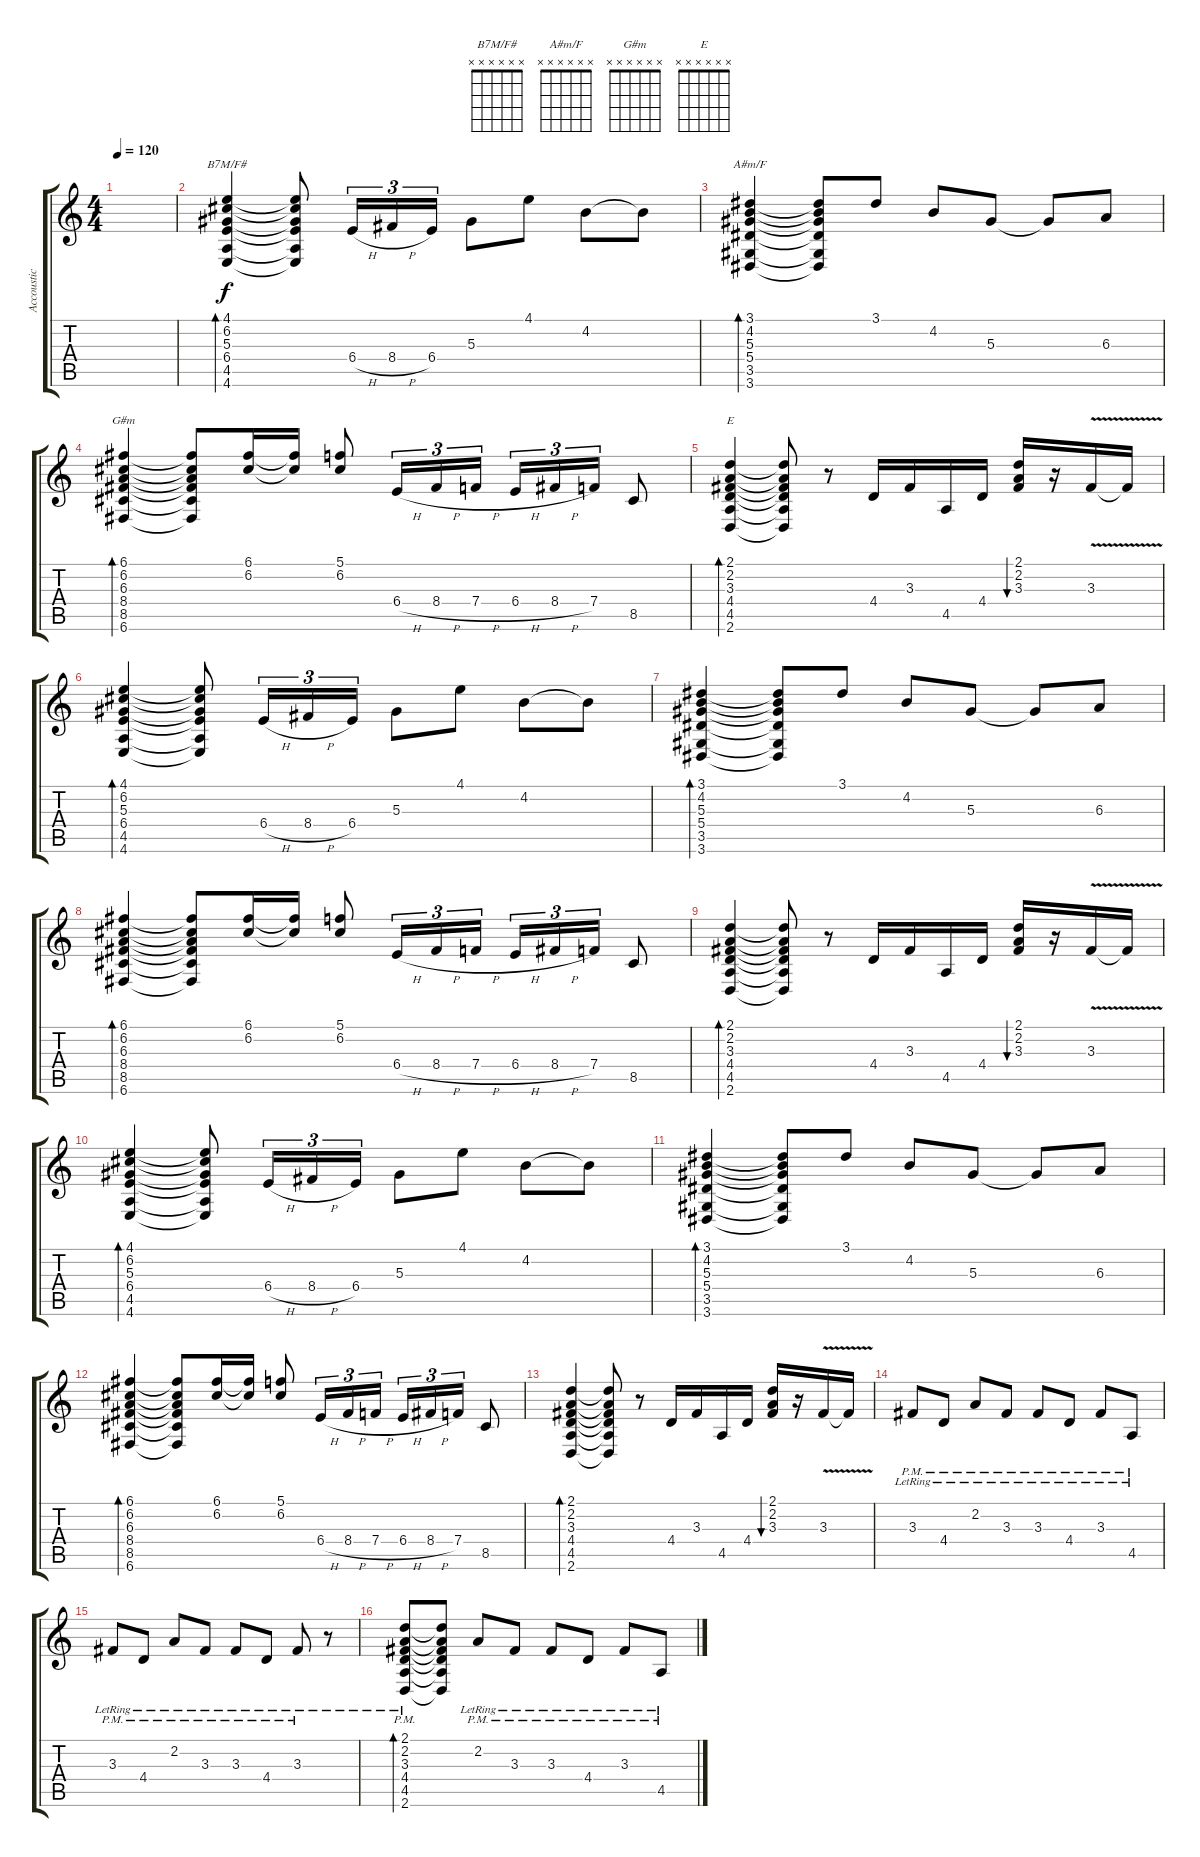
\track ("Accoustic" "Accoustic") {instrument acousticguitarsteel}
\staff {score tabs}
\tuning (C4 G3 Eb3 Bb2 F2 C2) {hide}
\chord ("B7M/F#" x x x x x x)
\chord ("A#m/F" x x x x x x)
\chord ("G#m" x x x x x x)
\chord ("E" x x x x x x)
\ts (4 4)
\tempo 120
\clef g2
\ks c
|
(4.1 6.2 5.3 6.4 4.5 4.6).4{bd 240 ch "B7M/F#"} (4.1{t} 6.2{t} 5.3{t} 6.4{t} 4.5{t} 4.6{t}).8 6.4{h}.16{tu (3 2)} 8.4{h}.16{tu (3 2)} 6.4.16{tu (3 2)} 5.3.8 4.1.8 4.2.8 4.2{t}.8 |
(3.1 4.2 5.3 5.4 3.5 3.6).4{bd 240 ch "A#m/F"} (3.1{t} 4.2{t} 5.3{t} 5.4{t} 3.5{t} 3.6{t}).8 3.1.8 4.2.8 5.3.8 5.3{t}.8 6.3.8 |
(6.1 6.2 6.3 8.4 8.5 6.6).4{bd 240 ch "G#m"} (6.1{t} 6.2{t} 6.3{t} 8.4{t} 8.5{t} 6.6{t}).8 (6.1 6.2).16 (6.1{t} 6.2{t}).16 (5.1 6.2).8{beam Up} 6.4{h}.16{tu (3 2) beam Up} 8.4{h}.16{tu (3 2) beam Up} 7.4{h}.16{tu (3 2) beam Up} 6.4{h}.16{tu (3 2)} 8.4{h}.16{tu (3 2)} 7.4.16{tu (3 2)} 8.5.8 |
(2.1 2.2 3.3 4.4 4.5 2.6).4{bd 240 ch "E"} (2.1{t} 2.2{t} 3.3{t} 4.4{t} 4.5{t} 2.6{t}).8 r.8 4.4.16 3.3.16 4.5.16 4.4.16 (2.1 2.2 3.3).16{bu 240} r.16 3.3{v}.16 3.3{t}.16 |
(4.1 6.2 5.3 6.4 4.5 4.6).4{bd 240} (4.1{t} 6.2{t} 5.3{t} 6.4{t} 4.5{t} 4.6{t}).8 6.4{h}.16{tu (3 2)} 8.4{h}.16{tu (3 2)} 6.4.16{tu (3 2)} 5.3.8 4.1.8 4.2.8 4.2{t}.8 |
(3.1 4.2 5.3 5.4 3.5 3.6).4{bd 240} (3.1{t} 4.2{t} 5.3{t} 5.4{t} 3.5{t} 3.6{t}).8 3.1.8 4.2.8 5.3.8 5.3{t}.8 6.3.8 |
(6.1 6.2 6.3 8.4 8.5 6.6).4{bd 240} (6.1{t} 6.2{t} 6.3{t} 8.4{t} 8.5{t} 6.6{t}).8 (6.1 6.2).16 (6.1{t} 6.2{t}).16 (5.1 6.2).8{beam Up} 6.4{h}.16{tu (3 2) beam Up} 8.4{h}.16{tu (3 2) beam Up} 7.4{h}.16{tu (3 2) beam Up} 6.4{h}.16{tu (3 2)} 8.4{h}.16{tu (3 2)} 7.4.16{tu (3 2)} 8.5.8 |
(2.1 2.2 3.3 4.4 4.5 2.6).4{bd 240} (2.1{t} 2.2{t} 3.3{t} 4.4{t} 4.5{t} 2.6{t}).8 r.8 4.4.16 3.3.16 4.5.16 4.4.16 (2.1 2.2 3.3).16{bu 240} r.16 3.3{v}.16 3.3{t}.16 |
(4.1 6.2 5.3 6.4 4.5 4.6).4{bd 240} (4.1{t} 6.2{t} 5.3{t} 6.4{t} 4.5{t} 4.6{t}).8 6.4{h}.16{tu (3 2)} 8.4{h}.16{tu (3 2)} 6.4.16{tu (3 2)} 5.3.8 4.1.8 4.2.8 4.2{t}.8 |
(3.1 4.2 5.3 5.4 3.5 3.6).4{bd 240} (3.1{t} 4.2{t} 5.3{t} 5.4{t} 3.5{t} 3.6{t}).8 3.1.8 4.2.8 5.3.8 5.3{t}.8 6.3.8 |
(6.1 6.2 6.3 8.4 8.5 6.6).4{bd 240} (6.1{t} 6.2{t} 6.3{t} 8.4{t} 8.5{t} 6.6{t}).8 (6.1 6.2).16 (6.1{t} 6.2{t}).16 (5.1 6.2).8{beam Up} 6.4{h}.16{tu (3 2) beam Up} 8.4{h}.16{tu (3 2) beam Up} 7.4{h}.16{tu (3 2) beam Up} 6.4{h}.16{tu (3 2)} 8.4{h}.16{tu (3 2)} 7.4.16{tu (3 2)} 8.5.8 |
(2.1 2.2 3.3 4.4 4.5 2.6).4{bd 240} (2.1{t} 2.2{t} 3.3{t} 4.4{t} 4.5{t} 2.6{t}).8 r.8 4.4.16 3.3.16 4.5.16 4.4.16 (2.1 2.2 3.3).16{bu 240} r.16 3.3{v}.16 3.3{t}.16 |
3.3{pm lr}.8 4.4{pm lr}.8 2.2{pm lr}.8 3.3{pm lr}.8 3.3{pm lr}.8 4.4{pm lr}.8 3.3{pm lr}.8 4.5{pm lr}.8 |
3.3{pm lr}.8 4.4{pm lr}.8 2.2{pm lr}.8 3.3{pm lr}.8 3.3{pm lr}.8 4.4{pm lr}.8 3.3{pm lr}.8 r.8 |
(2.1{pm lr} 2.2{pm lr} 3.3{pm lr} 4.4{pm lr} 4.5{pm lr} 2.6{pm lr}).8{bd 480} (2.1{t} 2.2{t} 3.3{t} 4.4{t} 4.5{t} 2.6{t}).8 2.2{pm lr}.8 3.3{pm lr}.8 3.3{pm lr}.8 4.4{pm lr}.8 3.3{pm lr}.8 4.5{pm lr}.8
